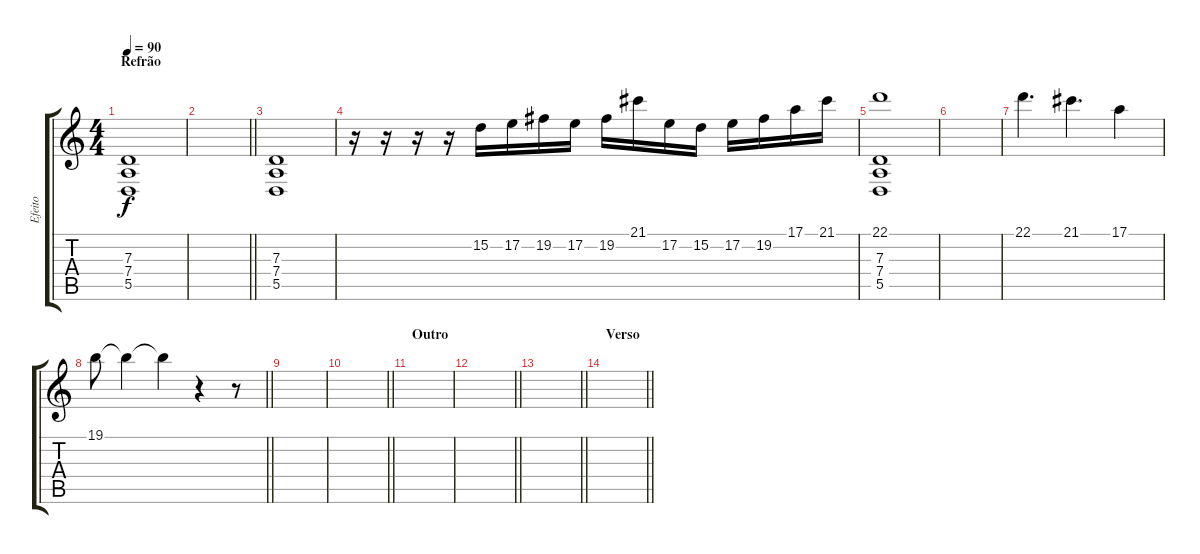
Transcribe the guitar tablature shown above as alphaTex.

\track ("Efeito" "Efeito") {instrument recorder}
\staff {score tabs}
\tuning (E4 B3 G3 D3 A2 E2) {hide}
\ts (4 4)
\section ("" "Refrão")
\tempo 90
\clef g2
\ks c
(7.3 7.4 5.5).1{dy f} |
\barLineRight lightlight
|
\section ("" "")
(7.3 7.4 5.5).1 |
r.16 r.16 r.16 r.16 15.2.16 17.2.16 19.2.16 17.2.16 19.2.16 21.1.16 17.2.16 15.2.16 17.2.16 19.2.16 17.1.16 21.1.16 |
(22.1 7.3 7.4 5.5).1 |
|
22.1.4{d} 21.1.4{d} 17.1.4 |
\barLineRight lightlight
19.1.8 19.1{t}.4 19.1{t}.4 r.4 r.8 |
|
\barLineRight lightlight
|
\section ("" "Outro")
|
\barLineRight lightlight
|
\barLineRight lightlight
|
\section ("" "Verso")
\barLineRight lightlight
